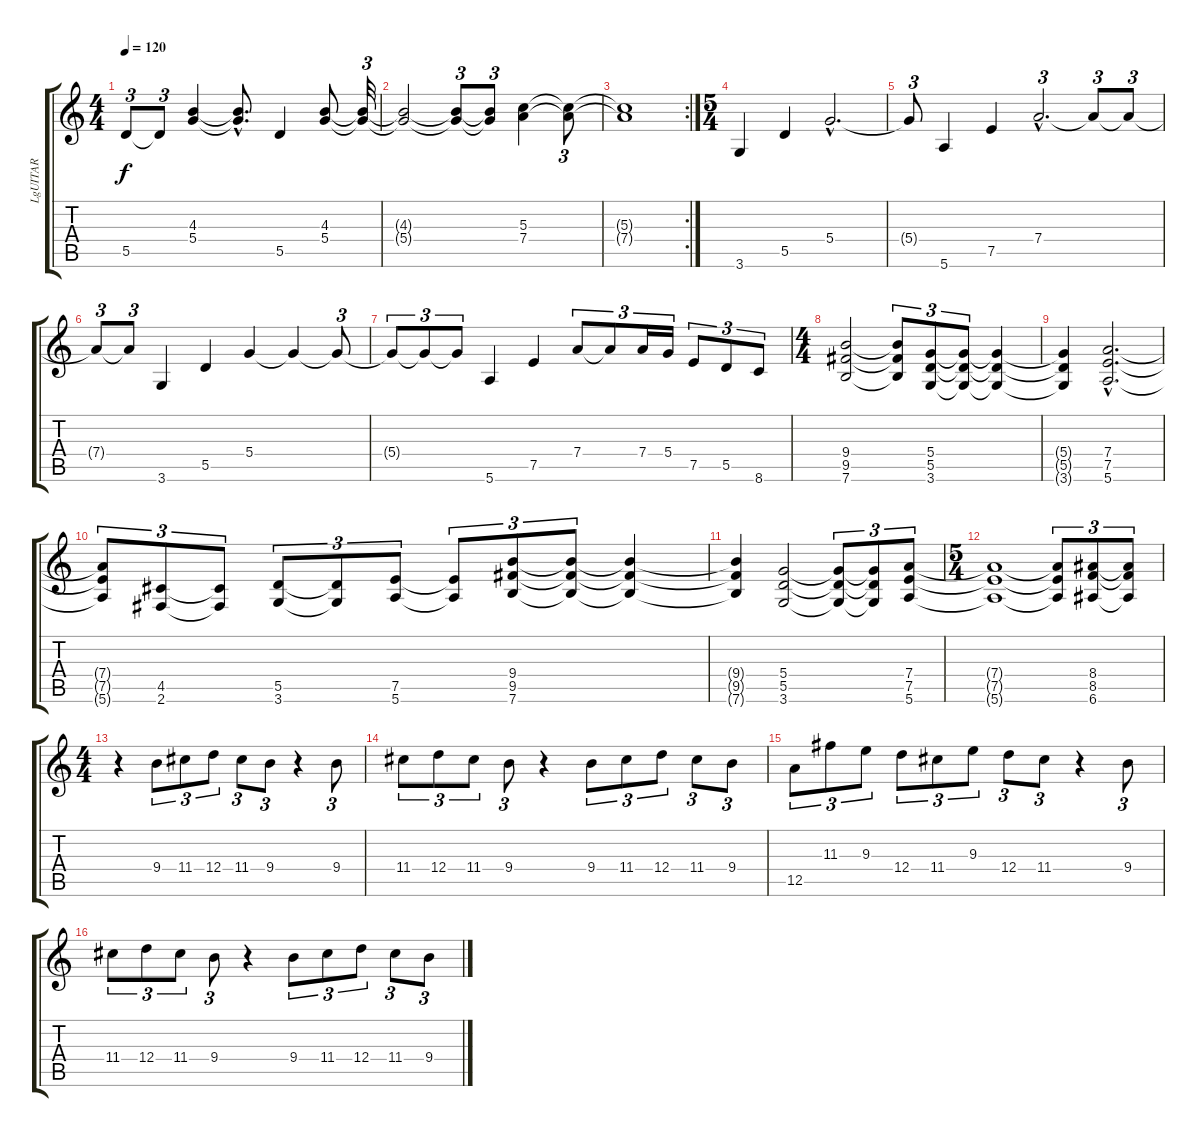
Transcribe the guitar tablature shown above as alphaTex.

\track ("LgUITAR" "LgUITAR") {instrument distortionguitar}
\staff {score tabs}
\tuning (E4 B3 G3 D3 A2 E2) {hide}
\ts (4 4)
\tempo 120
\clef g2
\ks c
5.5.8{tu (3 2) dy f} 5.5{t}.8{tu (3 2)} (4.3 5.4).4 (4.3{hac t} 5.4{hac t}).8{d} 5.5.4 (4.3 5.4).8 (4.3{t} 5.4{t}).32{tu (3 2)} |
(4.3{t} 5.4{t}).2 (4.3{t} 5.4{t}).8{tu (3 2)} (4.3{t} 5.4{t}).8{tu (3 2)} (5.3 7.4).4 (5.3{t} 7.4{t}).8{tu (3 2)} |
\rc 2
(5.3{t} 7.4{t}).1 |
\ts (5 4)
3.6.4 5.5.4 5.4{hac}.2{d} |
5.4{t}.8{tu (3 2)} 5.6.4 7.5.4 7.4{hac}.2{d tu (3 2)} 7.4{t}.8{tu (3 2)} 7.4{t}.8{tu (3 2)} |
7.4{t}.8{tu (3 2)} 7.4{t}.8{tu (3 2)} 3.6.4 5.5.4 5.4.4 5.4{t}.4 5.4{t}.8{tu (3 2)} |
5.4{t}.8{tu (3 2)} 5.4{t}.8{tu (3 2)} 5.4{t}.8{tu (3 2)} 5.6.4 7.5.4 7.4.8{tu (3 2)} 7.4{t}.8{tu (3 2)} 7.4.16{tu (3 2)} 5.4.16{tu (3 2)} 7.5.8{tu (3 2)} 5.5.8{tu (3 2)} 8.6.8{tu (3 2)} |
\ts (4 4)
(9.4 9.5 7.6).2 (9.4{t} 9.5{t} 7.6{t}).8{tu (3 2)} (5.4 5.5 3.6).8{tu (3 2)} (5.4{t} 5.5{t} 3.6{t}).8{tu (3 2)} (5.4{t} 5.5{t} 3.6{t}).4 |
(5.4{t} 5.5{t} 3.6{t}).4 (7.4{hac} 7.5{hac} 5.6{hac}).2{d} |
(7.4{t} 7.5{t} 5.6{t}).8{tu (3 2)} (4.5 2.6).8{tu (3 2)} (4.5{t} 2.6{t}).8{tu (3 2)} (5.5 3.6).8{tu (3 2)} (5.5{t} 3.6{t}).8{tu (3 2)} (7.5 5.6).8{tu (3 2)} (7.5{t} 5.6{t}).8{tu (3 2)} (9.4 9.5 7.6).8{tu (3 2)} (9.4{t} 9.5{t} 7.6{t}).8{tu (3 2)} (9.4{t} 9.5{t} 7.6{t}).4 |
(9.4{t} 9.5{t} 7.6{t}).4 (5.4 5.5 3.6).2 (5.4{t} 5.5{t} 3.6{t}).8{tu (3 2)} (5.4{t} 5.5{t} 3.6{t}).8{tu (3 2)} (7.4 7.5 5.6).8{tu (3 2)} |
\ts (5 4)
(7.4{t} 7.5{t} 5.6{t}).1 (7.4{t} 7.5{t} 5.6{t}).8{tu (3 2)} (8.4 8.5 6.6).8{tu (3 2)} (8.4{t} 8.5{t} 6.6{t}).8{tu (3 2)} |
\ts (4 4)
r.4 9.4.8{tu (3 2)} 11.4.8{tu (3 2)} 12.4.8{tu (3 2)} 11.4.8{tu (3 2)} 9.4.8{tu (3 2)} r.4 9.4.8{tu (3 2)} |
11.4.8{tu (3 2)} 12.4.8{tu (3 2)} 11.4.8{tu (3 2)} 9.4.8{tu (3 2)} r.4 9.4.8{tu (3 2)} 11.4.8{tu (3 2)} 12.4.8{tu (3 2)} 11.4.8{tu (3 2)} 9.4.8{tu (3 2)} |
12.5.8{tu (3 2)} 11.3.8{tu (3 2)} 9.3.8{tu (3 2)} 12.4.8{tu (3 2)} 11.4.8{tu (3 2)} 9.3.8{tu (3 2)} 12.4.8{tu (3 2)} 11.4.8{tu (3 2)} r.4 9.4.8{tu (3 2)} |
11.4.8{tu (3 2)} 12.4.8{tu (3 2)} 11.4.8{tu (3 2)} 9.4.8{tu (3 2)} r.4 9.4.8{tu (3 2)} 11.4.8{tu (3 2)} 12.4.8{tu (3 2)} 11.4.8{tu (3 2)} 9.4.8{tu (3 2)}
